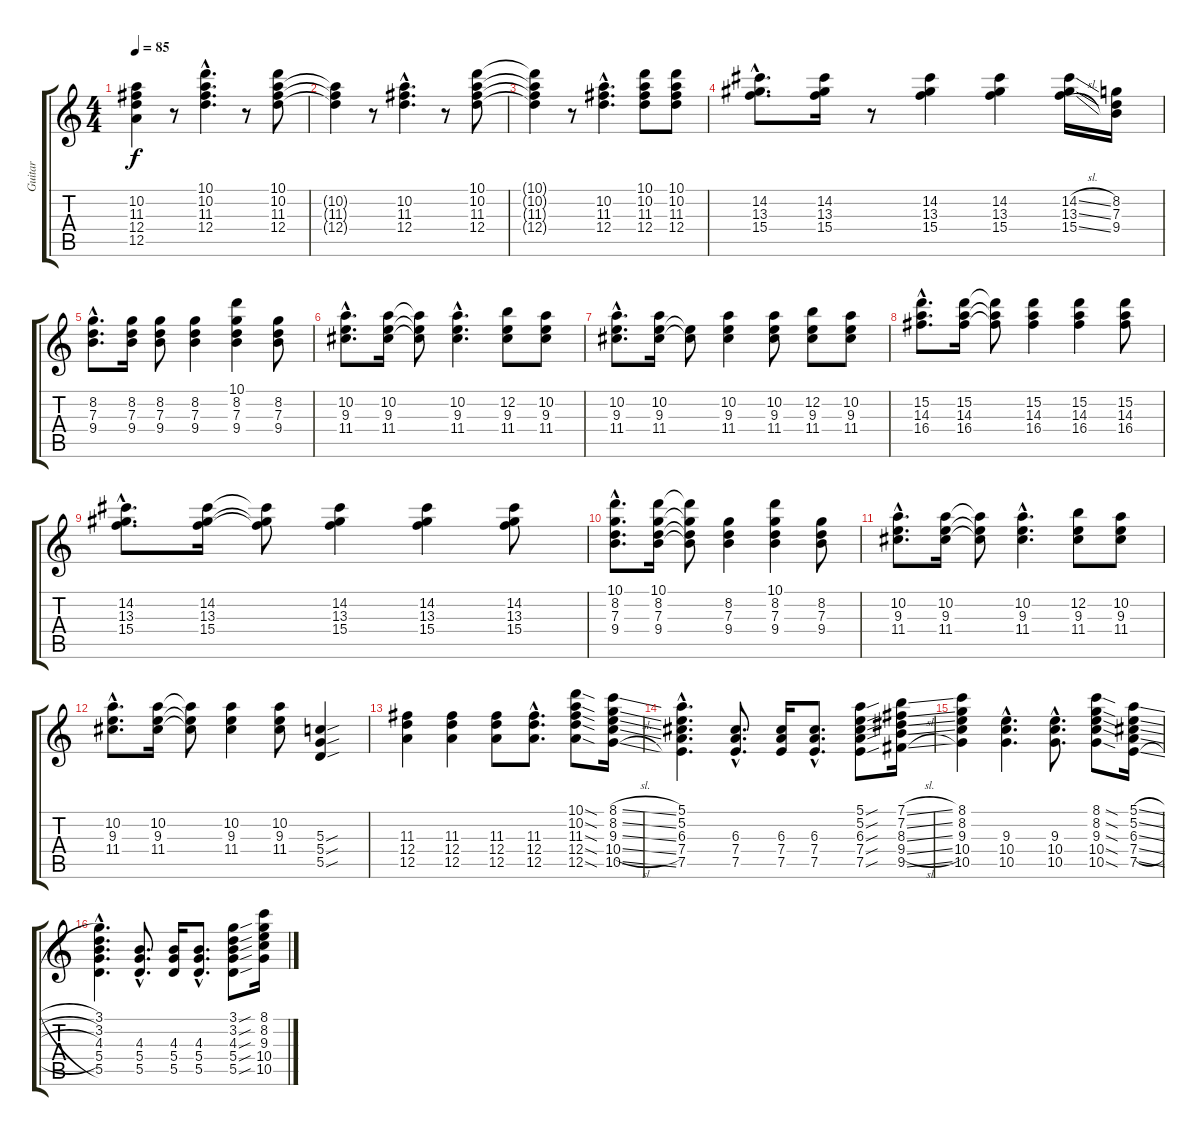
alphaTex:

\track ("Guitar" "Guitar") {instrument electricguitarjazz}
\staff {score tabs}
\tuning (E4 B3 G3 D3 A2 E2) {hide}
\ts (4 4)
\tempo 85
\clef g2
\ks c
(10.2 11.3 12.4 12.5).4{dy f} r.8 (10.1{hac} 10.2{hac} 11.3{hac} 12.4{hac}).4{d} r.8 (10.1 10.2 11.3 12.4).8 |
(10.2{t} 11.3{t} 12.4{t}).4 r.8 (10.2{hac} 11.3{hac} 12.4{hac}).4{d} r.8 (10.1 10.2 11.3 12.4).8 |
(10.1{t} 10.2{t} 11.3{t} 12.4{t}).4 r.8 (10.2{hac} 11.3{hac} 12.4{hac}).4{d} (10.1 10.2 11.3 12.4).8 (10.1 10.2 11.3 12.4).8 |
(14.2{hac} 13.3{hac} 15.4{hac}).8{d} (14.2 13.3 15.4).16 r.8 (14.2 13.3 15.4).4 (14.2 13.3 15.4).4 (14.2{sl} 13.3{sl} 15.4{sl}).16 (8.2 7.3 9.4).16 |
(8.2{hac} 7.3{hac} 9.4{hac}).8{d} (8.2 7.3 9.4).16 (8.2 7.3 9.4).8 (8.2 7.3 9.4).4 (10.1 8.2 7.3 9.4).4 (8.2 7.3 9.4).8 |
(10.2{hac} 9.3{hac} 11.4{hac}).8{d} (10.2 9.3 11.4).16 (10.2{t} 9.3{t} 11.4{t}).8 (10.2{hac} 9.3{hac} 11.4{hac}).4{d} (12.2 9.3 11.4).8 (10.2 9.3 11.4).8 |
(10.2{hac} 9.3{hac} 11.4{hac}).8{d} (10.2 9.3 11.4).16 (9.3{t} 11.4{t}).8 (10.2 9.3 11.4).4 (10.2 9.3 11.4).8 (12.2 9.3 11.4).8 (10.2 9.3 11.4).8 |
(15.2{hac} 14.3{hac} 16.4{hac}).8{d} (15.2 14.3 16.4).16 (15.2{t} 14.3{t} 16.4{t}).8 (15.2 14.3 16.4).4 (15.2 14.3 16.4).4 (15.2 14.3 16.4).8 |
(14.2{hac} 13.3{hac} 15.4{hac}).8{d} (14.2 13.3 15.4).16 (14.2{t} 13.3{t} 15.4{t}).8 (14.2 13.3 15.4).4 (14.2 13.3 15.4).4 (14.2 13.3 15.4).8 |
(10.1{hac} 8.2{hac} 7.3{hac} 9.4{hac}).8{d} (10.1 8.2 7.3 9.4).16 (10.1{t} 8.2{t} 7.3{t} 9.4{t}).8 (8.2 7.3 9.4).4 (10.1 8.2 7.3 9.4).4 (8.2 7.3 9.4).8 |
(10.2{hac} 9.3{hac} 11.4{hac}).8{d} (10.2 9.3 11.4).16 (10.2{t} 9.3{t} 11.4{t}).8 (10.2{hac} 9.3{hac} 11.4{hac}).4{d} (12.2 9.3 11.4).8 (10.2 9.3 11.4).8 |
(10.2{hac} 9.3{hac} 11.4{hac}).8{d} (10.2 9.3 11.4).16 (10.2{t} 9.3{t} 11.4{t}).8 (10.2 9.3 11.4).4 (10.2 9.3 11.4).8 (5.3{sou} 5.4{sou} 5.5{sou}).4 |
(11.3 12.4 12.5).4 (11.3 12.4 12.5).4 (11.3 12.4 12.5).8 (11.3{hac} 12.4{hac} 12.5{hac}).8{d} (10.1{sod} 10.2{sod} 11.3{sod} 12.4{sod} 12.5{sod}).8 (8.1{sl} 8.2{sl} 9.3{sl} 10.4{sl} 10.5{sl}).16 |
(5.1{hac} 5.2{hac} 6.3{hac} 7.4{hac} 7.5{hac}).4{d} (6.3{hac} 7.4{hac} 7.5{hac}).8{d} (6.3 7.4 7.5).16 (6.3{hac} 7.4{hac} 7.5{hac}).8{d} (5.1{sou} 5.2{sou} 6.3{sou} 7.4{sou} 7.5{sou}).8 (7.1{sl} 7.2{sl} 8.3{sl} 9.4{sl} 9.5{sl}).16 |
(8.1 8.2 9.3 10.4 10.5).4 (9.3{hac} 10.4{hac} 10.5{hac}).4{d} (9.3{hac} 10.4{hac} 10.5{hac}).8{d} (8.1{sod} 8.2{sod} 9.3{sod} 10.4{sod} 10.5{sod}).8 (5.1{sl} 5.2{sl} 6.3{sl} 7.4{sl} 7.5{sl}).16 |
(3.1{hac} 3.2{hac} 4.3{hac} 5.4{hac} 5.5{hac}).4{d} (4.3 5.4{hac} 5.5{hac}).8{d} (4.3 5.4 5.5).16 (4.3{hac} 5.4{hac} 5.5{hac}).8{d} (3.1{sou} 3.2{sou} 4.3{sou} 5.4{sou} 5.5{sou}).8 (8.1{sl} 8.2{sl} 9.3{sl} 10.4{sl} 10.5{sl}).16
